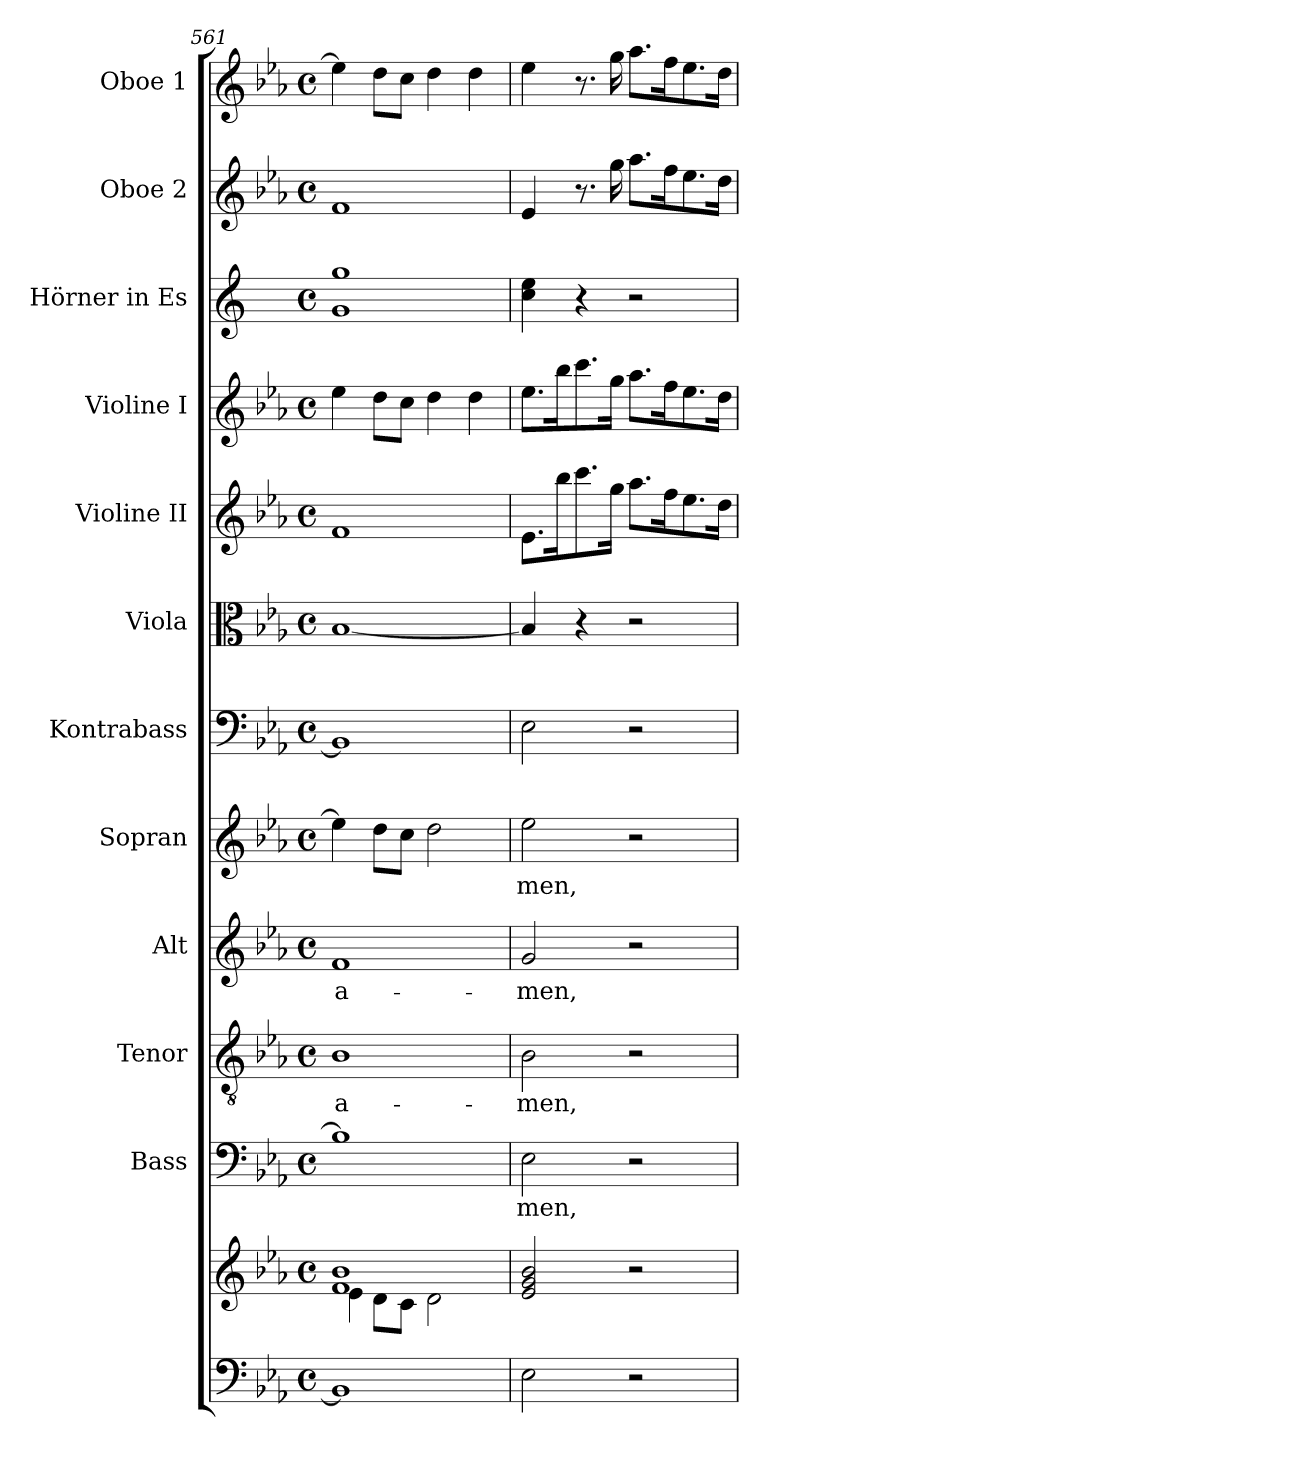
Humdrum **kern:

**kern	**kern	**kern	**text	**kern	**text	**kern	**text	**kern	**text	**kern	**kern	**kern	**kern	**kern	**kern	**kern
*part12	*part12	*part11	*part11	*part10	*part10	*part9	*part9	*part8	*part8	*part7	*part6	*part5	*part4	*part3	*part2	*part1
*staff13	*staff12	*staff11	*staff11	*staff10	*staff10	*staff9	*staff9	*staff8	*staff8	*staff7	*staff6	*staff5	*staff4	*staff3	*staff2	*staff1
*	*	*I"Bass	*	*I"Tenor	*	*I"Alt	*	*I"Sopran	*	*I"Kontrabass	*I"Viola	*I"Violine II	*I"Violine I	*I"Hörner in Es	*I"Oboe 2	*I"Oboe 1
*	*	*I'B.	*	*I'T.	*	*I'A.	*	*I'S.	*	*I'Kb.	*I'Vla.	*I'Vl. II	*I'Vl. I	*	*I'Ob. 2	*I'Ob. 1
*clefF4	*clefG2	*clefF4	*	*clefGv2	*	*clefG2	*	*clefG2	*	*clefF4	*clefC3	*clefG2	*clefG2	*clefG2	*clefG2	*clefG2
*	*	*	*	*	*	*	*	*	*	*ITrd7c12	*	*	*	*ITrd5c9	*	*
*k[b-e-a-]	*k[b-e-a-]	*k[b-e-a-]	*	*k[b-e-a-]	*	*k[b-e-a-]	*	*k[b-e-a-]	*	*k[b-e-a-]	*k[b-e-a-]	*k[b-e-a-]	*k[b-e-a-]	*k[b-e-a-]	*k[b-e-a-]	*k[b-e-a-]
*E-:	*E-:	*E-:	*	*E-:	*	*E-:	*	*E-:	*	*E-:	*E-:	*E-:	*E-:	*E-:	*E-:	*E-:
*M4/4	*M4/4	*M4/4	*	*M4/4	*	*M4/4	*	*M4/4	*	*M4/4	*M4/4	*M4/4	*M4/4	*M4/4	*M4/4	*M4/4
*met(c)	*met(c)	*met(c)	*	*met(c)	*	*met(c)	*	*met(c)	*	*met(c)	*met(c)	*met(c)	*met(c)	*met(c)	*met(c)	*met(c)
=561	=561	=561	=561	=561	=561	=561	=561	=561	=561	=561	=561	=561	=561	=561	=561	=561
*	*^	*	*	*	*	*	*	*	*	*	*	*	*	*	*	*
!	!	!	!	!	!	!LO:LY:b	!	!LO:LY:b	!	!	!	!	!	!	!	!	!
1BB-]	1f 1b-	4e-\	1B-]	.	1B-	a-	1f	a-	4ee-\]	.	1BBB-]	[1B-	1f	4ee-\	1B- 1b-	1f	4ee-\]
.	.	8d\L	.	.	.	.	.	.	8dd\L	.	.	.	.	8dd\L	.	.	8dd\L
.	.	8c\J	.	.	.	.	.	.	8cc\J	.	.	.	.	8cc\J	.	.	8cc\J
.	.	2d\	.	.	.	.	.	.	2dd\	.	.	.	.	4dd\	.	.	4dd\
.	.	.	.	.	.	.	.	.	.	.	.	.	.	4dd\	.	.	4dd\
*	*v	*v	*	*	*	*	*	*	*	*	*	*	*	*	*	*	*
=562	=562	=562	=562	=562	=562	=562	=562	=562	=562	=562	=562	=562	=562	=562	=562	=562
!	!	!	!LO:LY:b	!	!LO:LY:b	!	!LO:LY:b	!	!LO:LY:b	!	!	!	!	!	!	!
2E-\	2e-/ 2g/ 2b-/	2E-\	-men,	2B-\	-men,	2g/	-men,	2ee-\	-men,	2EE-\	4B-/]	8.e-\L	8.ee-\L	4e-\ 4g\	4e-/	4ee-\
.	.	.	.	.	.	.	.	.	.	.	.	16bb-\k	16bb-\k	.	.	.
.	.	.	.	.	.	.	.	.	.	.	4r	8.ccc\	8.ccc\	4r	8.r	8.r
.	.	.	.	.	.	.	.	.	.	.	.	16gg\Jk	16gg\Jk	.	16gg\	16gg\
2r	2r	2r	.	2r	.	2r	.	2r	.	2r	2r	8.aa-\L	8.aa-\L	2r	8.aa-\L	8.aa-\L
.	.	.	.	.	.	.	.	.	.	.	.	16ff\k	16ff\k	.	16ff\k	16ff\k
.	.	.	.	.	.	.	.	.	.	.	.	8.ee-\	8.ee-\	.	8.ee-\	8.ee-\
.	.	.	.	.	.	.	.	.	.	.	.	16dd\Jk	16dd\Jk	.	16dd\Jk	16dd\Jk
=	=	=	=	=	=	=	=	=	=	=	=	=	=	=	=	=
*-	*-	*-	*-	*-	*-	*-	*-	*-	*-	*-	*-	*-	*-	*-	*-	*-
